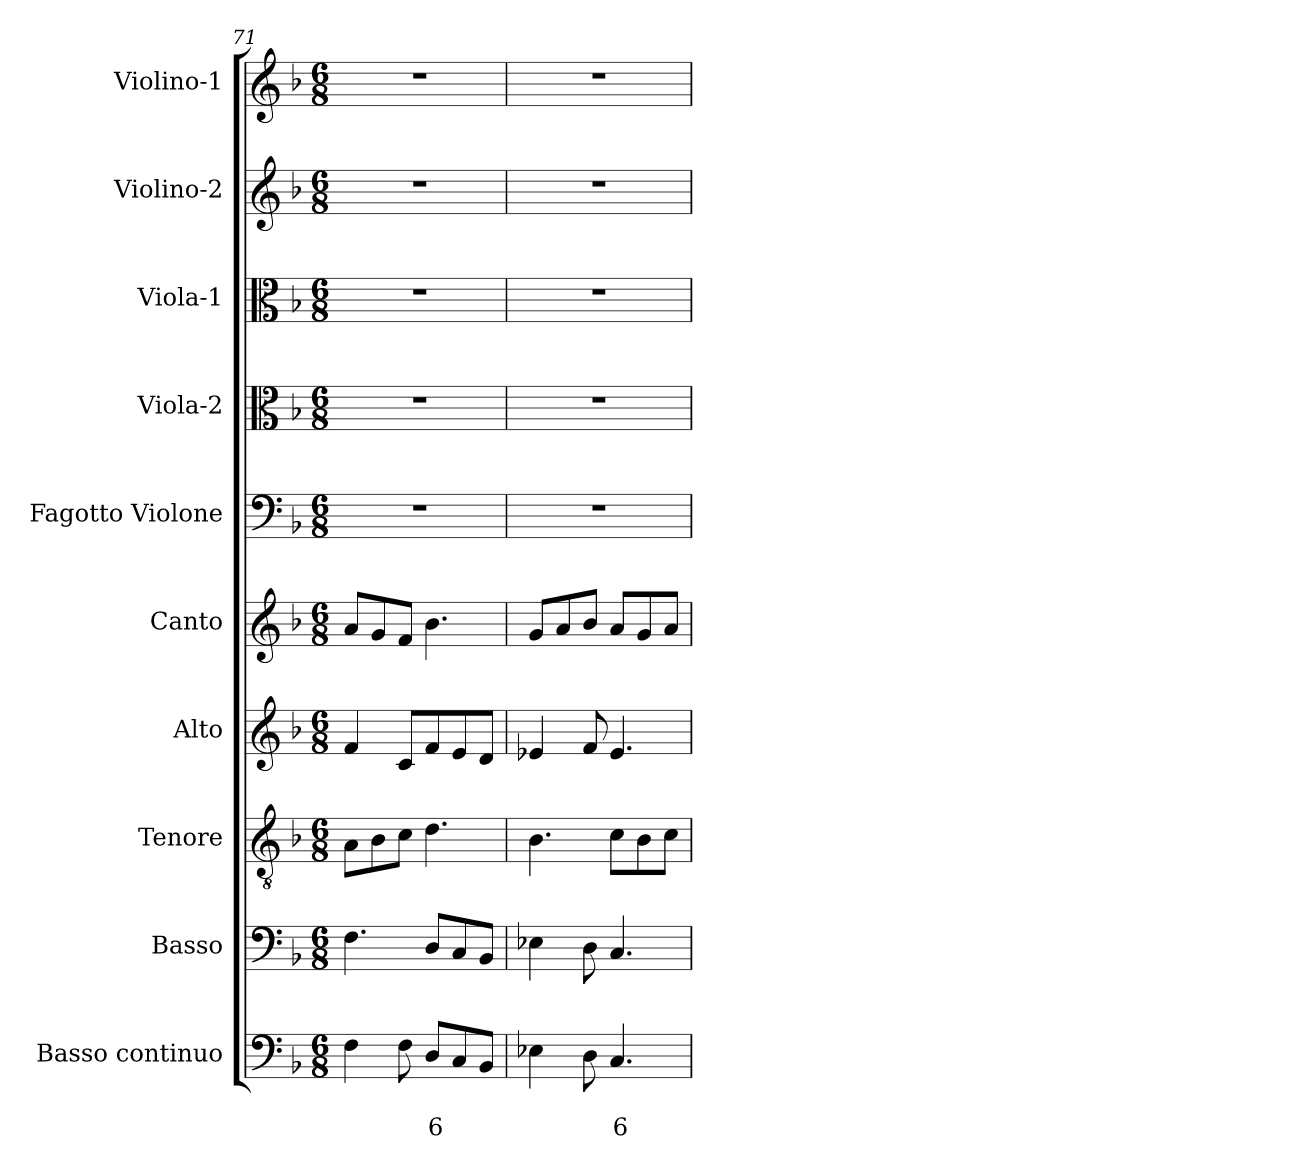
**kern	**text	**text	**kern	**kern	**kern	**kern	**kern	**kern	**kern	**kern	**kern
*part10	*part10	*part10	*part9	*part8	*part7	*part6	*part5	*part4	*part3	*part2	*part1
*staff10	*staff10	*staff10	*staff9	*staff8	*staff7	*staff6	*staff5	*staff4	*staff3	*staff2	*staff1
*I"Basso continuo	*	*	*I"Basso	*I"Tenore	*I"Alto	*I"Canto	*I"Fagotto Violone	*I"Viola-2	*I"Viola-1	*I"Violino-2	*I"Violino-1
*clefF4	*	*	*clefF4	*clefGv2	*clefG2	*clefG2	*clefF4	*clefC3	*clefC3	*clefG2	*clefG2
*k[b-]	*	*	*k[b-]	*k[b-]	*k[b-]	*k[b-]	*k[b-]	*k[b-]	*k[b-]	*k[b-]	*k[b-]
*F:	*	*	*F:	*F:	*F:	*F:	*F:	*F:	*F:	*F:	*F:
*M6/8	*	*	*M6/8	*M6/8	*M6/8	*M6/8	*M6/8	*M6/8	*M6/8	*M6/8	*M6/8
=71	=71	=71	=71	=71	=71	=71	=71	=71	=71	=71	=71
4F\	.	.	4.F\	8A\L	4f/	8a/L	2.r	2.r	2.r	2.r	2.r
.	.	.	.	8B-\	.	8g/	.	.	.	.	.
8F\	.	.	.	8c\J	8c/L	8f/J	.	.	.	.	.
!	!	!LO:LY:b	!	!	!	!	!	!	!	!	!
8D/L	.	6	8D/L	4.d\	8f/	4.b-\	.	.	.	.	.
8C/	.	.	8C/	.	8e/	.	.	.	.	.	.
8BB-/J	.	.	8BB-/J	.	8d/J	.	.	.	.	.	.
=72	=72	=72	=72	=72	=72	=72	=72	=72	=72	=72	=72
4E-X\	.	.	4E-X\	4.B-\	4e-X/	8g/L	2.r	2.r	2.r	2.r	2.r
.	.	.	.	.	.	8a/	.	.	.	.	.
8D\	.	.	8D\	.	8f/	8b-/J	.	.	.	.	.
!	!	!LO:LY:b	!	!	!	!	!	!	!	!	!
4.C/	.	6	4.C/	8c\L	4.e-/	8a/L	.	.	.	.	.
.	.	.	.	8B-\	.	8g/	.	.	.	.	.
.	.	.	.	8c\J	.	8a/J	.	.	.	.	.
=	=	=	=	=	=	=	=	=	=	=	=
*-	*-	*-	*-	*-	*-	*-	*-	*-	*-	*-	*-
